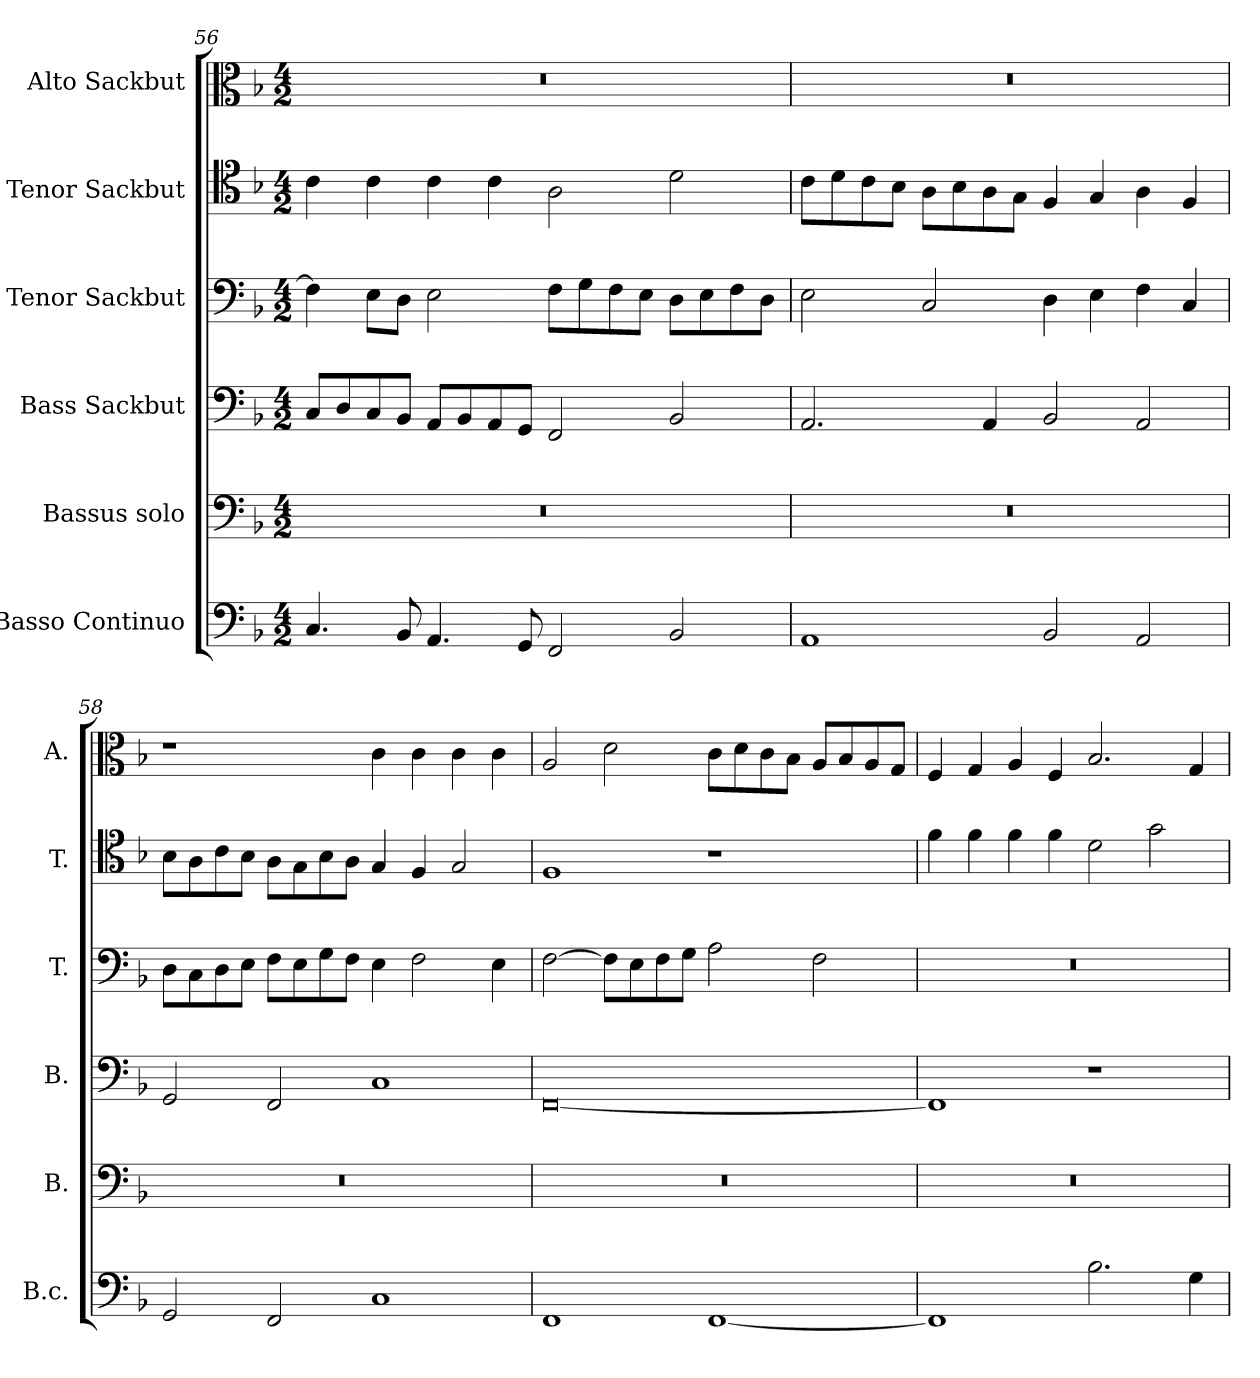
**kern	**kern	**kern	**kern	**kern	**kern
*part6	*part5	*part4	*part3	*part2	*part1
*staff6	*staff5	*staff4	*staff3	*staff2	*staff1
*I"Basso Continuo	*I"Bassus solo	*I"Bass Sackbut	*I"Tenor Sackbut	*I"Tenor Sackbut	*I"Alto Sackbut
*I'B.c.	*I'B.	*I'B.	*I'T.	*I'T.	*I'A.
!!LO:PB:g=z
*clefF4	*clefF4	*clefF4	*clefF4	*clefC4	*clefC3
*k[b-]	*k[b-]	*k[b-]	*k[b-]	*k[b-]	*k[b-]
*F:	*F:	*F:	*F:	*F:	*F:
*M4/2	*M4/2	*M4/2	*M4/2	*M4/2	*M4/2
=56	=56	=56	=56	=56	=56
!	!LO:N:vis=1	!	!	!	!LO:N:vis=1
4.Ci/	0r	8Ci/L	4Fi\]	4ci\	0r
.	.	8Di/	.	.	.
.	.	8Ci/	8Ei\L	4ci\	.
8BB-i/	.	8BB-i/J	8Di\J	.	.
4.AAi/	.	8AAi/L	2Ei\	4ci\	.
.	.	8BB-i/	.	.	.
.	.	8AAi/	.	4ci\	.
8GGi/	.	8GGi/J	.	.	.
2FFi/	.	2FFi/	8Fi\L	2Ai\	.
.	.	.	8Gi\	.	.
.	.	.	8Fi\	.	.
.	.	.	8Ei\J	.	.
2BB-i/	.	2BB-i/	8Di\L	2di\	.
.	.	.	8Ei\	.	.
.	.	.	8Fi\	.	.
.	.	.	8Di\J	.	.
=57	=57	=57	=57	=57	=57
!	!LO:N:vis=1	!	!	!	!LO:N:vis=1
1AAi	0r	2.AAi/	2Ei\	8ci\L	0r
.	.	.	.	8di\	.
.	.	.	.	8ci\	.
.	.	.	.	8B-i\J	.
.	.	.	2Ci/	8Ai\L	.
.	.	.	.	8B-i\	.
.	.	4AAi/	.	8Ai\	.
.	.	.	.	8Gi\J	.
2BB-i/	.	2BB-i/	4Di\	4Fi/	.
.	.	.	4Ei\	4Gi/	.
2AAi/	.	2AAi/	4Fi\	4Ai\	.
.	.	.	4Ci/	4Fi/	.
=58	=58	=58	=58	=58	=58
!	!LO:N:vis=1	!	!	!	!
2GGi/	0r	2GGi/	8Di\L	8B-i\L	1r
.	.	.	8Ci\	8Ai\	.
.	.	.	8Di\	8ci\	.
.	.	.	8Ei\J	8B-i\J	.
2FFi/	.	2FFi/	8Fi\L	8Ai\L	.
.	.	.	8Ei\	8Gi\	.
.	.	.	8Gi\	8B-i\	.
.	.	.	8Fi\J	8Ai\J	.
1Ci	.	1Ci	4Ei\	4Gi/	4ci\
.	.	.	2Fi\	4Fi/	4ci\
.	.	.	.	2Gi/	4ci\
.	.	.	4Ei\	.	4ci\
!!LO:LB:g=z
=59	=59	=59	=59	=59	=59
!	!LO:N:vis=1	!	!	!	!
1FFi	0r	[0FFi	[2Fi\	1Fi	2Ai/
.	.	.	8Fi\L]	.	2di\
.	.	.	8Ei\	.	.
.	.	.	8Fi\	.	.
.	.	.	8Gi\J	.	.
[1FFi	.	.	2Ai\	1r	8ci\L
.	.	.	.	.	8di\
.	.	.	.	.	8ci\
.	.	.	.	.	8B-i\J
.	.	.	2Fi\	.	8Ai/L
.	.	.	.	.	8B-i/
.	.	.	.	.	8Ai/
.	.	.	.	.	8Gi/J
=60	=60	=60	=60	=60	=60
!	!LO:N:vis=1	!	!LO:N:vis=1	!	!
1FFi]	0r	1FFi]	0r	4fi\	4Fi/
.	.	.	.	4fi\	4Gi/
.	.	.	.	4fi\	4Ai/
.	.	.	.	4fi\	4Fi/
2.B-i\	.	1r	.	2di\	2.B-i/
.	.	.	.	2gi\	.
4Gi\	.	.	.	.	4Gi/
=	=	=	=	=	=
*-	*-	*-	*-	*-	*-
